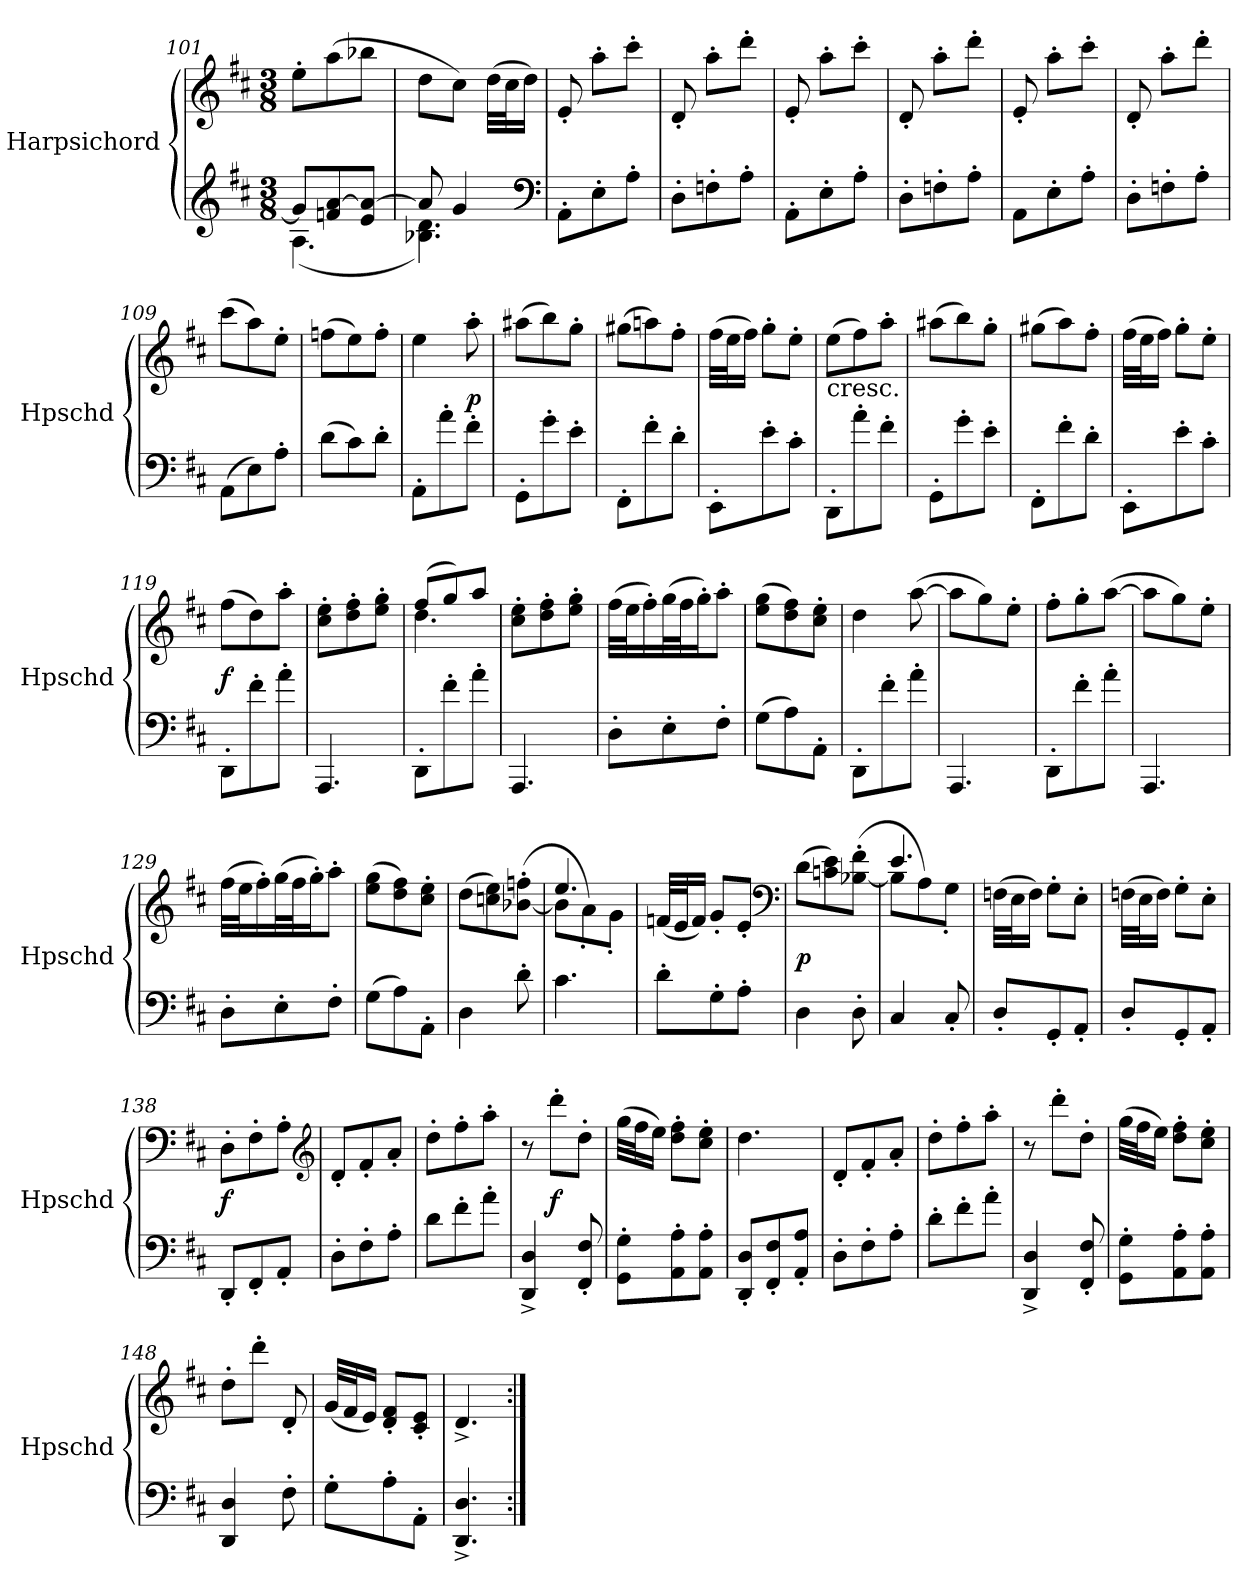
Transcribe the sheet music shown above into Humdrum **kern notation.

**kern	**kern	**dynam
*part1	*part1	*part1
*staff2	*staff1	*staff1/2
*I"Harpsichord	*	*
*I'Hpschd	*	*
*clefG2	*clefG2	*
*k[f#c#]	*k[f#c#]	*
*D:	*D:	*
*M3/8	*M3/8	*
=101	=101	=101
*^	*	*
8g/L]	(4.A\	8ee'\L	.
8fn/ [8a/	.	(8aa\	.
8e/ 8a_/J	.	8bb-X\J	.
=102	=102	=102	=102
8a/]	4.B-X\ 4.d\)	8dd\L	.
4g/	.	8cc#\J)	.
.	.	(32dd\LLL	.
.	.	32cc#\J	.
.	.	16dd\JJ)	.
*v	*v	*	*
*clefF4	*	*
=103	=103	=103
8AA'\L	8e'/	.
8E'\	8aa'\L	.
8A'\J	8ccc#'\J	.
=104	=104	=104
8D'\L	8d'/	.
8Fn'\	8aa'\L	.
8A'\J	8ddd'\J	.
=105	=105	=105
8AA'\L	8e'/	.
8E'\	8aa'\L	.
8A'\J	8ccc#'\J	.
=106	=106	=106
8D'\L	8d'/	.
8Fn'\	8aa'\L	.
8A'\J	8ddd'\J	.
=107	=107	=107
8AA\L	8e'/	.
8E'\	8aa'\L	.
8A'\J	8ccc#'\J	.
=108	=108	=108
8D'\L	8d'/	.
8Fn'\	8aa'\L	.
8A'\J	8ddd'\J	.
=109	=109	=109
(8AA\L	(8ccc#\L	.
8E\)	8aa\)	.
8A'\J	8ee'\J	.
=110	=110	=110
(8d\L	(8ffn\L	.
8c#\)	8ee\)	.
8d'\J	8ff'\J	.
=111	=111	=111
8AA'\L	4ee\	.
8a'\	.	.
8f#'\J	8aa'\	p
=112	=112	=112
8GG'\L	(8aa#X\L	.
8g'\	8bb\)	.
8e'\J	8gg'\J	.
=113	=113	=113
8FF#'\L	(8gg#X\L	.
8f#'\	8aan\)	.
8d'\J	8ff#'\J	.
=114	=114	=114
8EE'\L	(32ff#\LLL	.
.	32ee\J	.
.	16ff#\JJ)	.
8e'\	8gg'\L	.
8c#'\J	8ee'\J	.
=115	=115	=115
!	!LO:TX:c:t=cresc.	!
8DD'\L	(8ee\L	.
8a'\	8ff#\)	.
8f#'\J	8aa'\J	.
=116	=116	=116
8GG'\L	(8aa#X\L	.
8g'\	8bb\)	.
8e'\J	8gg'\J	.
=117	=117	=117
8FF#'\L	(8gg#X\L	.
8f#'\	8aa\)	.
8d'\J	8ff#'\J	.
=118	=118	=118
8EE'\L	(32ff#\LLL	.
.	32ee\J	.
.	16ff#\JJ)	.
8e'\	8gg'\L	.
8c#'\J	8ee'\J	.
=119	=119	=119
8DD'\L	(8ff#\L	f
8f#'\	8dd\)	.
8a'\J	8aa'\J	.
=120	=120	=120
4.AAA/	8cc#'\ 8ee'\L	.
.	8dd'\ 8ff#'\	.
.	8ee'\ 8gg'\J	.
=121	=121	=121
*	*^	*
8DD'\L	(8ff#/L	4.dd\	.
8f#'\	8gg/)	.	.
8a'\J	8aa/J	.	.
*	*v	*v	*
=122	=122	=122
4.AAA/	8cc#'\ 8ee'\L	.
.	8dd'\ 8ff#'\	.
.	8ee'\ 8gg'\J	.
=123	=123	=123
8D'\L	(32ff#\LLL	.
.	32ee\J	.
.	16ff#'\)	.
8E'\	(32gg\L	.
.	32ff#\J	.
.	16gg'\J)	.
8F#'\J	8aa'\J	.
=124	=124	=124
(8G\L	(8ee\ 8gg\L	.
8A\)	8dd\ 8ff#\)	.
8AA'\J	8cc#'\ 8ee'\J	.
=125	=125	=125
8DD'\L	4dd\	.
8f#'\	.	.
8a'\J	([8aa\	.
=126	=126	=126
4.AAA/	8aa\L]	.
.	8gg\)	.
.	8ee'\J	.
=127	=127	=127
8DD'\L	8ff#'\L	.
8f#'\	8gg'\	.
8a'\J	([8aa\J	.
=128	=128	=128
4.AAA/	8aa\L]	.
.	8gg\)	.
.	8ee'\J	.
=129	=129	=129
8D'\L	(32ff#\LLL	.
.	32ee\J	.
.	16ff#'\)	.
8E'\	(32gg\L	.
.	32ff#\J	.
.	16gg'\J)	.
8F#'\J	8aa'\J	.
=130	=130	=130
(8G\L	(8ee\ 8gg\L	.
8A\)	8dd\ 8ff#\)	.
8AA'\J	8cc#'\ 8ee'\J	.
=131	=131	=131
4D\	(8dd\L	.
.	8ccn\ 8ee\)	.
8d'\	([8b-X'\ 8ffn'\J	.
=132	=132	=132
*	*^	*
4.c#\	4.ee/	8b-\L]	.
.	.	8a'\)	.
.	.	8g'\J	.
*	*v	*v	*
=133	=133	=133
8d'\L	(32fn/LLL	.
.	32e/J	.
.	16f/JJ)	.
8G'\	8g'/L	.
8A'\J	8e'/J	.
*	*clefF4	*
=134	=134	=134
4D\	(8d\L	p
.	8cn\ 8e\)	.
8D'\	([8B-X'\ 8f#'\J	.
=135	=135	=135
*	*^	*
4C#/	4.e/	8B-\L]	.
.	.	8A\)	.
8C#'/	.	8G'\J	.
=136	=136	=136	=136
!	!LO:TX:c:t=cresc.	!	!
*	*v	*v	*
8D'/L	(32Fn\LLL	.
.	32E\J	.
.	16F\JJ)	.
8GG'/	8G'\L	.
8AA'/J	8E'\J	.
=137	=137	=137
8D'/L	(32Fn\LLL	.
.	32E\J	.
.	16F\JJ)	.
8GG'/	8G'\L	.
8AA'/J	8E'\J	.
=138	=138	=138
8DD'/L	8D'\L	f
8FF#'/	8F#'\	.
8AA'/J	8A'\J	.
*	*clefG2	*
=139	=139	=139
8D'\L	8d'/L	.
8F#'\	8f#'/	.
8A'\J	8a'/J	.
=140	=140	=140
8d\L	8dd'\L	.
8f#'\	8ff#'\	.
8a'\J	8aa'\J	.
=141	=141	=141
4DD^/ 4D^/	8r	.
.	8ddd'\L	f
8FF#'/ 8F#'/	8dd'\J	.
=142	=142	=142
8GG'\ 8G'\L	(32gg\LLL	.
.	32ff#\J	.
.	16ee\JJ)	.
8AA'\ 8A'\	8dd'\ 8ff#'\L	.
8AA'\ 8A'\J	8cc#'\ 8ee'\J	.
=143	=143	=143
8DD'/ 8D'/L	4.dd\	.
8FF#'/ 8F#'/	.	.
8AA'/ 8A'/J	.	.
=144	=144	=144
8D'\L	8d'/L	.
8F#'\	8f#'/	.
8A'\J	8a'/J	.
=145	=145	=145
8d'\L	8dd'\L	.
8f#'\	8ff#'\	.
8a'\J	8aa'\J	.
=146	=146	=146
4DD^/ 4D^/	8r	.
.	8ddd'\L	.
8FF#'/ 8F#'/	8dd'\J	.
=147	=147	=147
8GG'\ 8G'\L	(32gg\LLL	.
.	32ff#\J	.
.	16ee\JJ)	.
8AA'\ 8A'\	8dd'\ 8ff#'\L	.
8AA'\ 8A'\J	8cc#'\ 8ee'\J	.
=148	=148	=148
4DD/ 4D/	8dd'\L	.
.	8ddd'\J	.
8F#'\	8d'/	.
=149	=149	=149
8G'\L	(32g/LLL	.
.	32f#/J	.
.	16e/JJ)	.
8A'\	8d'/ 8f#'/L	.
8AA'\J	8c#'/ 8e'/J	.
=150	=150	=150
4.DD^/ 4.D^/	4.d^/	.
=:|!	=:|!	=:|!
*-	*-	*-
